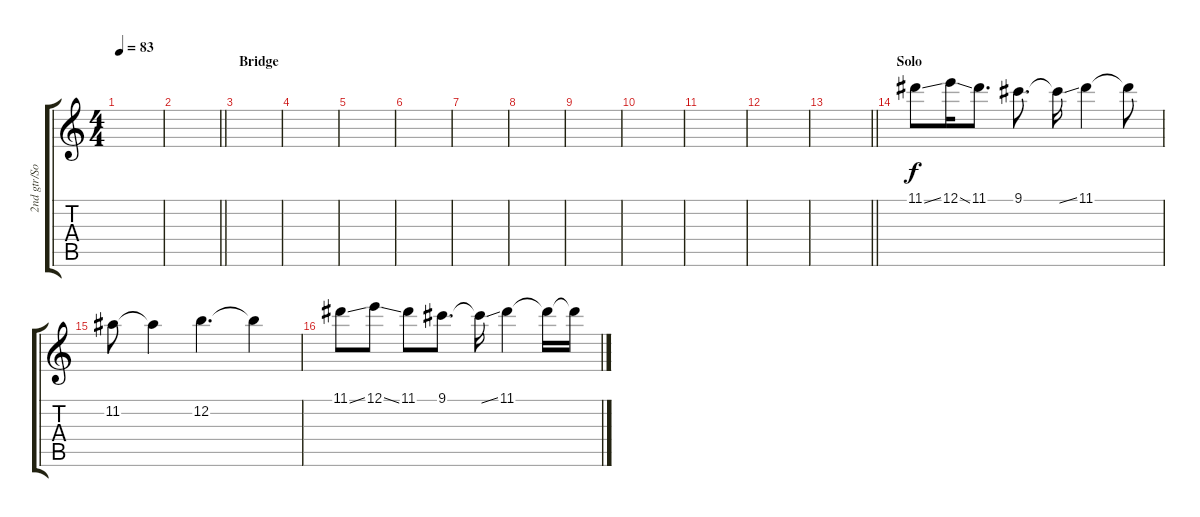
\track ("2nd gtr/Solo" "2nd gtr/So") {instrument electricguitarjazz}
\staff {score tabs}
\tuning (E4 B3 G3 D3 A2 E2) {hide}
\ts (4 4)
\tempo 83
\clef g2
\ks c
|
\barLineRight lightlight
|
\section ("" "Bridge")
|
|
|
|
|
|
|
|
|
|
\barLineRight lightlight
|
\section ("" "Solo")
11.1{ss}.8{instrument distortionguitar} 12.1{ss}.16 11.1.8{d} 9.1.8{d} 9.1{ss t}.16 11.1.4 11.1{t}.8 |
11.2.8 11.2{t}.4 12.2.4{d} 12.2{t}.4 |
11.1{ss}.8 12.1{ss}.8 11.1.8 9.1.8{d} 9.1{ss t}.16 11.1.4 11.1{t}.16 11.1{t}.16
